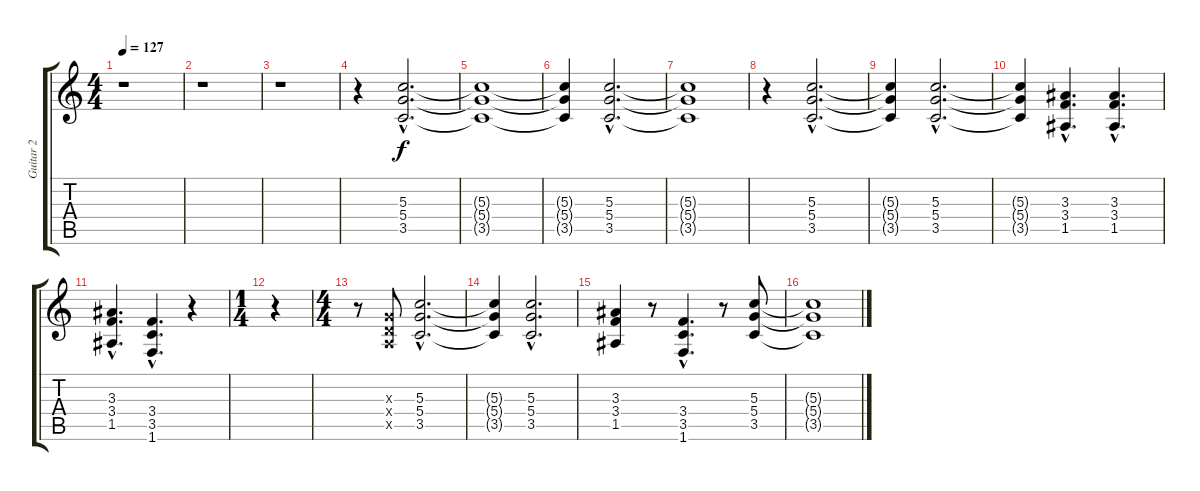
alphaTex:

\track ("Guitar 2" "Guitar 2") {instrument distortionguitar}
\staff {score tabs}
\tuning (E4 B3 G3 D3 A2 E2) {hide}
\ts (4 4)
\tempo 127
\clef g2
\ks c
r.1{dy f} |
r.1 |
r.1 |
r.4 (5.3{hac} 5.4{hac} 3.5{hac}).2{d} |
(5.3{t} 5.4{t} 3.5{t}).1 |
(5.3{t} 5.4{t} 3.5{t}).4 (5.3{hac} 5.4{hac} 3.5{hac}).2{d} |
(5.3{t} 5.4{t} 3.5{t}).1 |
r.4 (5.3{hac} 5.4{hac} 3.5{hac}).2{d} |
(5.3{t} 5.4{t} 3.5{t}).4 (5.3{hac} 5.4{hac} 3.5{hac}).2{d} |
(5.3{t} 5.4{t} 3.5{t}).4 (3.3{hac} 3.4{hac} 1.5{hac}).4{d} (3.3{hac} 3.4{hac} 1.5{hac}).4{d} |
(3.3{hac} 3.4{hac} 1.5{hac}).4{d} (3.4{hac} 3.5{hac} 1.6{hac}).4{d} r.4 |
\ts (1 4)
r.4 |
\ts (4 4)
r.8 (0.3{x} 0.4{x} 0.5{x}).8 (5.3{hac} 5.4{hac} 3.5{hac}).2{d} |
(5.3{t} 5.4{t} 3.5{t}).4 (5.3{hac} 5.4{hac} 3.5{hac}).2{d} |
(3.3 3.4 1.5).4 r.8 (3.4{hac} 3.5{hac} 1.6{hac}).4{d} r.8 (5.3 5.4 3.5).8 |
(5.3{t} 5.4{t} 3.5{t}).1
